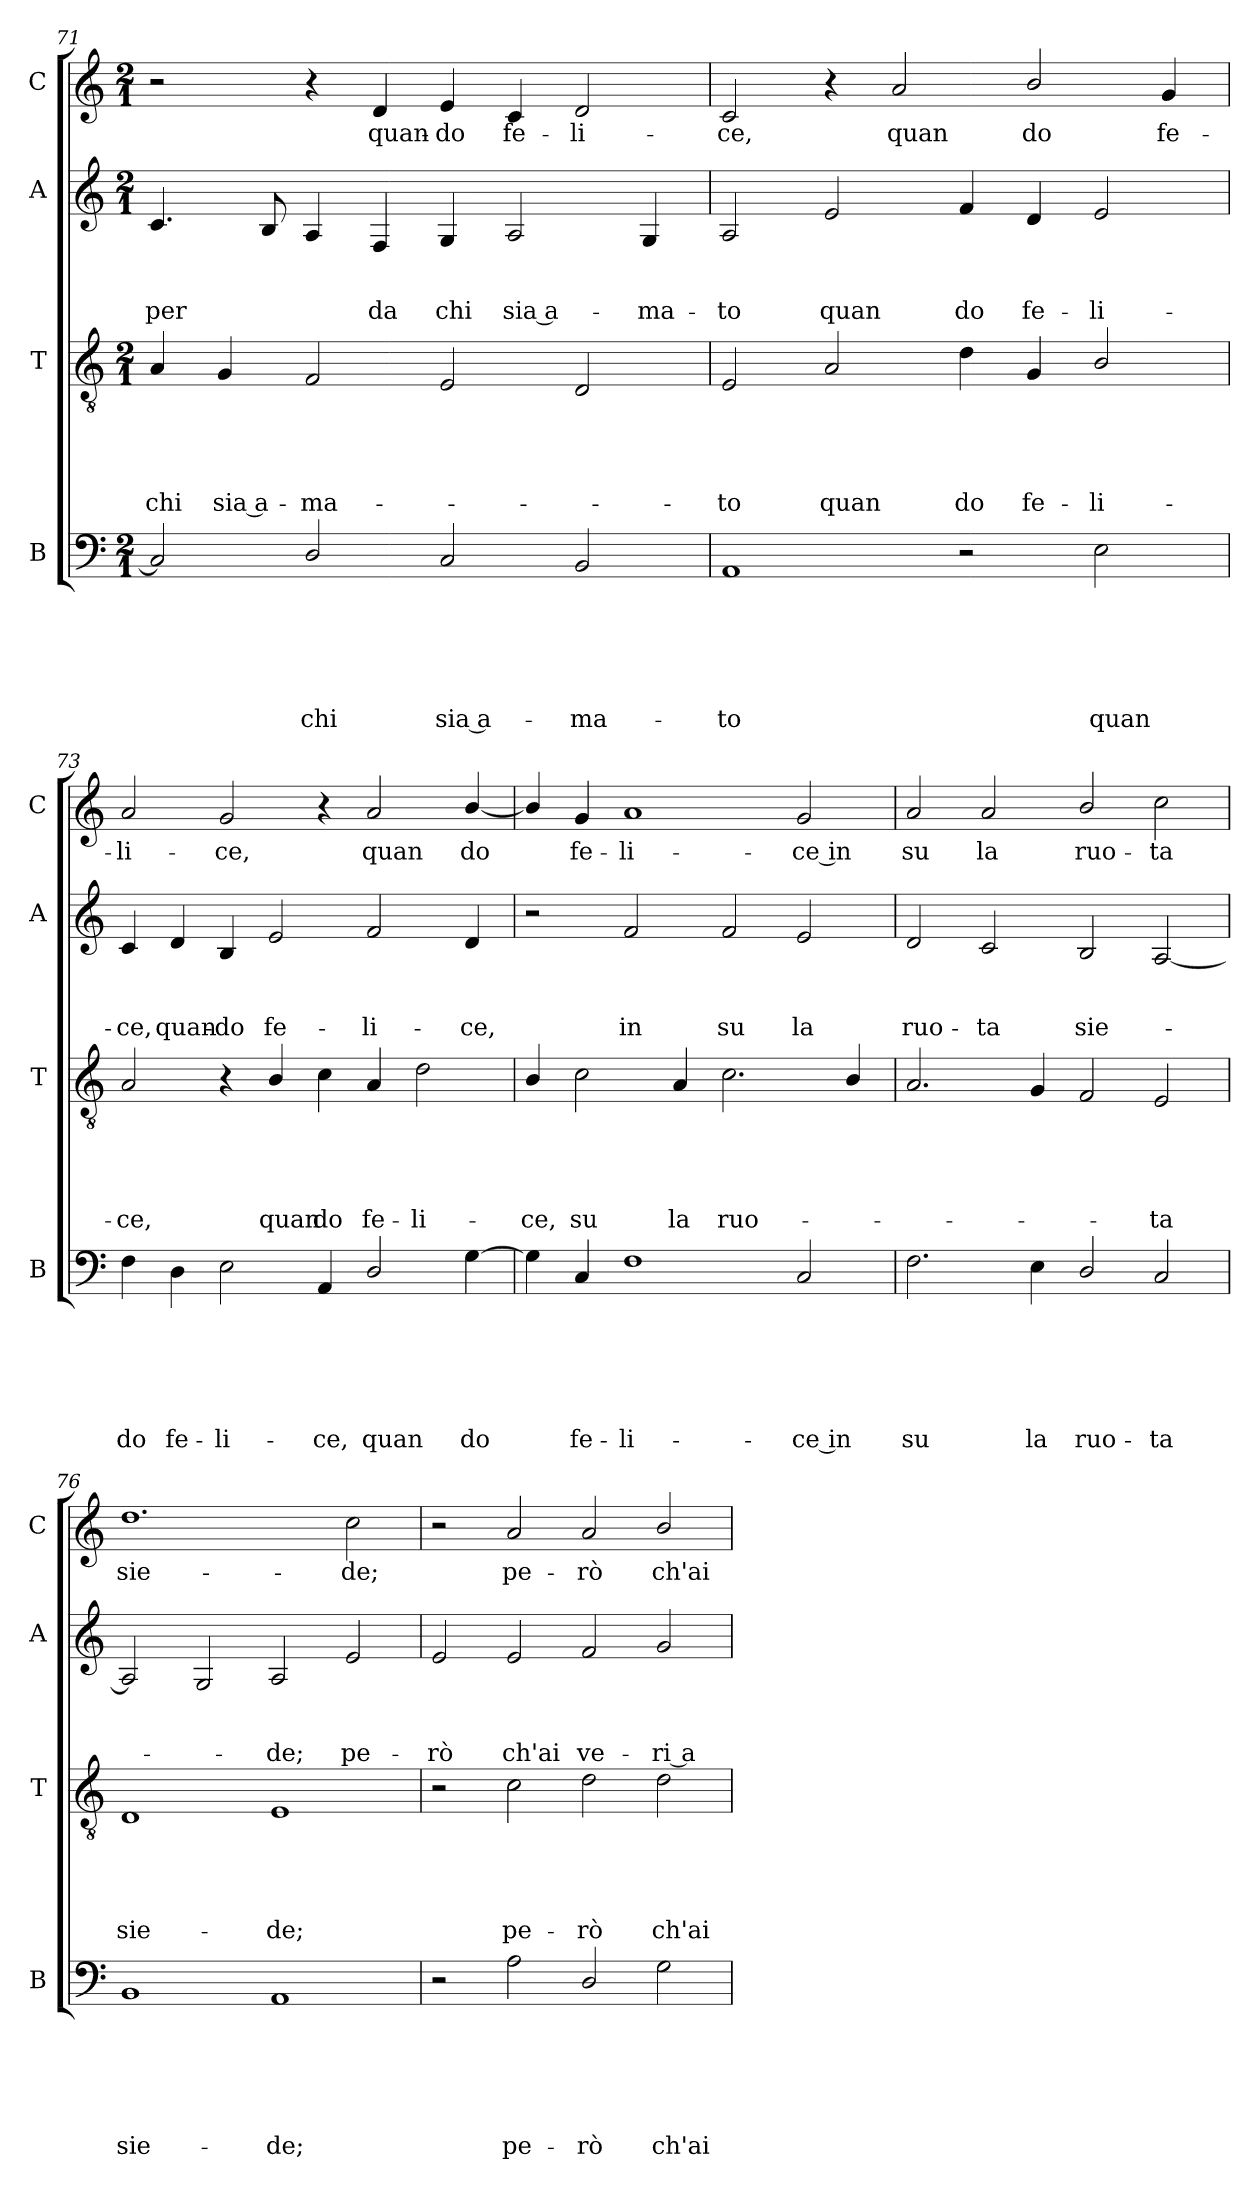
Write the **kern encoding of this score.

**kern	**text	**text	**text	**text	**text	**text	**kern	**text	**text	**text	**text	**text	**kern	**text	**text	**text	**kern	**text
*part4	*part4	*part4	*part4	*part4	*part4	*part4	*part3	*part3	*part3	*part3	*part3	*part3	*part2	*part2	*part2	*part2	*part1	*part1
*staff4	*staff4	*staff4	*staff4	*staff4	*staff4	*staff4	*staff3	*staff3	*staff3	*staff3	*staff3	*staff3	*staff2	*staff2	*staff2	*staff2	*staff1	*staff1
*I"B	*	*	*	*	*	*	*I"T	*	*	*	*	*	*I"A	*	*	*	*I"C	*
*I'B	*	*	*	*	*	*	*I'T	*	*	*	*	*	*I'A	*	*	*	*I'C	*
*clefF4	*	*	*	*	*	*	*clefGv2	*	*	*	*	*	*clefG2	*	*	*	*clefG2	*
*k[]	*	*	*	*	*	*	*k[]	*	*	*	*	*	*k[]	*	*	*	*k[]	*
*C:	*	*	*	*	*	*	*C:	*	*	*	*	*	*C:	*	*	*	*C:	*
*M2/1	*	*	*	*	*	*	*M2/1	*	*	*	*	*	*M2/1	*	*	*	*M2/1	*
=71	=71	=71	=71	=71	=71	=71	=71	=71	=71	=71	=71	=71	=71	=71	=71	=71	=71	=71
!	!	!	!	!	!	!	!	!	!	!	!	!LO:LY:b	!	!	!	!LO:LY:b	!	!
2C/]	.	.	.	.	.	.	4A/	.	.	.	.	chi	4.c/	.	.	-per	2r	.
!	!	!	!	!	!	!	!	!	!	!	!	!LO:LY:b:rj	!	!	!	!	!	!
.	.	.	.	.	.	.	4G/	.	.	.	.	sia a-	.	.	.	.	.	.
.	.	.	.	.	.	.	.	.	.	.	.	.	8B/	.	.	.	.	.
!	!	!	!	!	!	!LO:LY:b	!	!	!	!	!	!LO:LY:b	!	!	!	!	!	!
2D/	.	.	.	.	.	chi	2F/	.	.	.	.	-ma-	4A/	.	.	.	4r	.
!	!	!	!	!	!	!	!	!	!	!	!	!	!	!	!	!LO:LY:b	!	!LO:LY:b
.	.	.	.	.	.	.	.	.	.	.	.	.	4F/	.	.	da	4d/	quan-
!	!	!	!	!	!	!LO:LY:b:rj	!	!	!	!	!	!	!	!	!	!LO:LY:b	!	!LO:LY:b
2C/	.	.	.	.	.	sia a-	2E/	.	.	.	.	.	4G/	.	.	chi	4e/	-do
!	!	!	!	!	!	!	!	!	!	!	!	!	!	!	!	!LO:LY:b:rj	!	!LO:LY:b
.	.	.	.	.	.	.	.	.	.	.	.	.	2A/	.	.	sia a-	4c/	fe-
!	!	!	!	!	!	!LO:LY:b	!	!	!	!	!	!	!	!	!	!	!	!LO:LY:b
2BB/	.	.	.	.	.	-ma-	2D/	.	.	.	.	.	.	.	.	.	2d/	-li-
!	!	!	!	!	!	!	!	!	!	!	!	!	!	!	!	!LO:LY:b	!	!
.	.	.	.	.	.	.	.	.	.	.	.	.	4G/	.	.	-ma-	.	.
!!LO:LB:g=z
=72	=72	=72	=72	=72	=72	=72	=72	=72	=72	=72	=72	=72	=72	=72	=72	=72	=72	=72
!	!	!	!	!	!	!LO:LY:b	!	!	!	!	!	!LO:LY:b	!	!	!	!LO:LY:b	!	!LO:LY:b
1AA	.	.	.	.	.	-to	2E/	.	.	.	.	-to	2A/	.	.	-to	2c/	-ce,
!	!	!	!	!	!	!	!	!	!	!	!	!LO:LY:b	!	!	!	!LO:LY:b	!	!
.	.	.	.	.	.	.	2A/	.	.	.	.	quan	2e/	.	.	quan	4r	.
!	!	!	!	!	!	!	!	!	!	!	!	!	!	!	!	!	!	!LO:LY:b
.	.	.	.	.	.	.	.	.	.	.	.	.	.	.	.	.	2a/	quan
!	!	!	!	!	!	!	!	!	!	!	!	!LO:LY:b	!	!	!	!LO:LY:b	!	!
2r	.	.	.	.	.	.	4d\	.	.	.	.	do	4f/	.	.	do	.	.
!	!	!	!	!	!	!	!	!	!	!	!	!LO:LY:b	!	!	!	!LO:LY:b	!	!LO:LY:b
.	.	.	.	.	.	.	4G/	.	.	.	.	fe-	4d/	.	.	fe-	2b/	do
!	!	!	!	!	!	!LO:LY:b	!	!	!	!	!	!LO:LY:b	!	!	!	!LO:LY:b	!	!
2E\	.	.	.	.	.	quan	2B/	.	.	.	.	-li-	2e/	.	.	-li-	.	.
!	!	!	!	!	!	!	!	!	!	!	!	!	!	!	!	!	!	!LO:LY:b
.	.	.	.	.	.	.	.	.	.	.	.	.	.	.	.	.	4g/	fe-
=73	=73	=73	=73	=73	=73	=73	=73	=73	=73	=73	=73	=73	=73	=73	=73	=73	=73	=73
!	!	!	!	!	!	!LO:LY:b	!	!	!	!	!	!LO:LY:b	!	!	!	!LO:LY:b	!	!LO:LY:b
4F\	.	.	.	.	.	do	2A/	.	.	.	.	-ce,	4c/	.	.	-ce,	2a/	-li-
!	!	!	!	!	!	!LO:LY:b	!	!	!	!	!	!	!	!	!	!LO:LY:b	!	!
4D\	.	.	.	.	.	fe-	.	.	.	.	.	.	4d/	.	.	quan-	.	.
!	!	!	!	!	!	!LO:LY:b	!	!	!	!	!	!	!	!	!	!LO:LY:b:rj	!	!LO:LY:b
2E\	.	.	.	.	.	-li-	4r	.	.	.	.	.	4B/	.	.	-do	2g/	-ce,
!	!	!	!	!	!	!	!	!	!	!	!	!LO:LY:b	!	!	!	!LO:LY:b	!	!
.	.	.	.	.	.	.	4B/	.	.	.	.	quan	2e/	.	.	fe-	.	.
!	!	!	!	!	!	!LO:LY:b	!	!	!	!	!	!LO:LY:b	!	!	!	!	!	!
4AA/	.	.	.	.	.	-ce,	4c\	.	.	.	.	do	.	.	.	.	4r	.
!	!	!	!	!	!	!LO:LY:b	!	!	!	!	!	!LO:LY:b	!	!	!	!LO:LY:b	!	!LO:LY:b
2D/	.	.	.	.	.	quan	4A/	.	.	.	.	fe-	2f/	.	.	-li-	2a/	quan
!	!	!	!	!	!	!	!	!	!	!	!	!LO:LY:b	!	!	!	!	!	!
.	.	.	.	.	.	.	2d\	.	.	.	.	-li-	.	.	.	.	.	.
!	!	!	!	!	!	!LO:LY:b	!	!	!	!	!	!	!	!	!	!LO:LY:b	!	!LO:LY:b
[>4G\	.	.	.	.	.	do	.	.	.	.	.	.	4d/	.	.	-ce,	[<4b/	do
=74	=74	=74	=74	=74	=74	=74	=74	=74	=74	=74	=74	=74	=74	=74	=74	=74	=74	=74
!	!	!	!	!	!	!	!	!	!	!	!	!LO:LY:b	!	!	!	!	!	!
4G\]	.	.	.	.	.	.	4B/	.	.	.	.	-ce,	2r	.	.	.	4b/]	.
!	!	!	!	!	!	!LO:LY:b	!	!	!	!	!	!LO:LY:b	!	!	!	!	!	!LO:LY:b
4C/	.	.	.	.	.	fe-	2c\	.	.	.	.	su	.	.	.	.	4g/	fe-
!	!	!	!	!	!	!LO:LY:b:rj	!	!	!	!	!	!	!	!	!	!LO:LY:b	!	!LO:LY:b:rj
1F	.	.	.	.	.	-li-	.	.	.	.	.	.	2f/	.	.	in	1a	-li-
!	!	!	!	!	!	!	!	!	!	!	!	!LO:LY:b	!	!	!	!	!	!
.	.	.	.	.	.	.	4A/	.	.	.	.	la	.	.	.	.	.	.
!	!	!	!	!	!	!	!	!	!	!	!	!LO:LY:b	!	!	!	!LO:LY:b	!	!
.	.	.	.	.	.	.	2.c\	.	.	.	.	ruo-	2f/	.	.	su	.	.
!	!	!	!	!	!	!LO:LY:b:rj	!	!	!	!	!	!	!	!	!	!LO:LY:b	!	!LO:LY:b:rj
2C/	.	.	.	.	.	-ce in	.	.	.	.	.	.	2e/	.	.	la	2g/	-ce in
.	.	.	.	.	.	.	4B/	.	.	.	.	.	.	.	.	.	.	.
=75	=75	=75	=75	=75	=75	=75	=75	=75	=75	=75	=75	=75	=75	=75	=75	=75	=75	=75
!	!	!	!	!	!	!LO:LY:b	!	!	!	!	!	!	!	!	!	!LO:LY:b	!	!LO:LY:b
2.F\	.	.	.	.	.	su	2.A/	.	.	.	.	.	2d/	.	.	ruo-	2a/	su
!	!	!	!	!	!	!	!	!	!	!	!	!	!	!	!	!LO:LY:b	!	!LO:LY:b
.	.	.	.	.	.	.	.	.	.	.	.	.	2c/	.	.	-ta	2a/	la
!	!	!	!	!	!	!LO:LY:b	!	!	!	!	!	!	!	!	!	!	!	!
4E\	.	.	.	.	.	la	4G/	.	.	.	.	.	.	.	.	.	.	.
!	!	!	!	!	!	!LO:LY:b	!	!	!	!	!	!	!	!	!	!LO:LY:b	!	!LO:LY:b
2D/	.	.	.	.	.	ruo-	2F/	.	.	.	.	.	2B/	.	.	sie-	2b/	ruo-
!	!	!	!	!	!	!LO:LY:b	!	!	!	!	!	!LO:LY:b	!	!	!	!	!	!LO:LY:b
2C/	.	.	.	.	.	-ta	2E/	.	.	.	.	-ta	[>2A/	.	.	.	2cc\	-ta
!!LO:PB:g=z
=76	=76	=76	=76	=76	=76	=76	=76	=76	=76	=76	=76	=76	=76	=76	=76	=76	=76	=76
!	!	!	!	!	!	!LO:LY:b	!	!	!	!	!	!LO:LY:b	!	!	!	!	!	!LO:LY:b
1BB	.	.	.	.	.	sie-	1D	.	.	.	.	sie-	2A/]	.	.	.	1.dd	sie-
.	.	.	.	.	.	.	.	.	.	.	.	.	2G/	.	.	.	.	.
!	!	!	!	!	!	!LO:LY:b	!	!	!	!	!	!LO:LY:b	!	!	!	!LO:LY:b	!	!
1AA	.	.	.	.	.	-de;	1E	.	.	.	.	-de;	2A/	.	.	-de;	.	.
!	!	!	!	!	!	!	!	!	!	!	!	!	!	!	!	!LO:LY:b	!	!LO:LY:b
.	.	.	.	.	.	.	.	.	.	.	.	.	2e/	.	.	pe-	2cc\	-de;
=77	=77	=77	=77	=77	=77	=77	=77	=77	=77	=77	=77	=77	=77	=77	=77	=77	=77	=77
!	!	!	!	!	!	!	!	!	!	!	!	!	!	!	!	!LO:LY:b	!	!
2r	.	.	.	.	.	.	2r	.	.	.	.	.	2e/	.	.	-rò	2r	.
!	!	!	!	!	!	!LO:LY:b	!	!	!	!	!	!LO:LY:b	!	!	!	!LO:LY:b	!	!LO:LY:b
2A\	.	.	.	.	.	pe-	2c\	.	.	.	.	pe-	2e/	.	.	ch'ai	2a/	pe-
!	!	!	!	!	!	!LO:LY:b	!	!	!	!	!	!LO:LY:b	!	!	!	!LO:LY:b	!	!LO:LY:b
2D/	.	.	.	.	.	-rò	2d\	.	.	.	.	-rò	2f/	.	.	ve-	2a/	-rò
!	!	!	!	!	!	!LO:LY:b	!	!	!	!	!	!LO:LY:b	!	!	!	!LO:LY:b:rj	!	!LO:LY:b
2G\	.	.	.	.	.	ch'ai	2d\	.	.	.	.	ch'ai	2g/	.	.	-ri a-	2b/	ch'ai
=	=	=	=	=	=	=	=	=	=	=	=	=	=	=	=	=	=	=
*-	*-	*-	*-	*-	*-	*-	*-	*-	*-	*-	*-	*-	*-	*-	*-	*-	*-	*-
